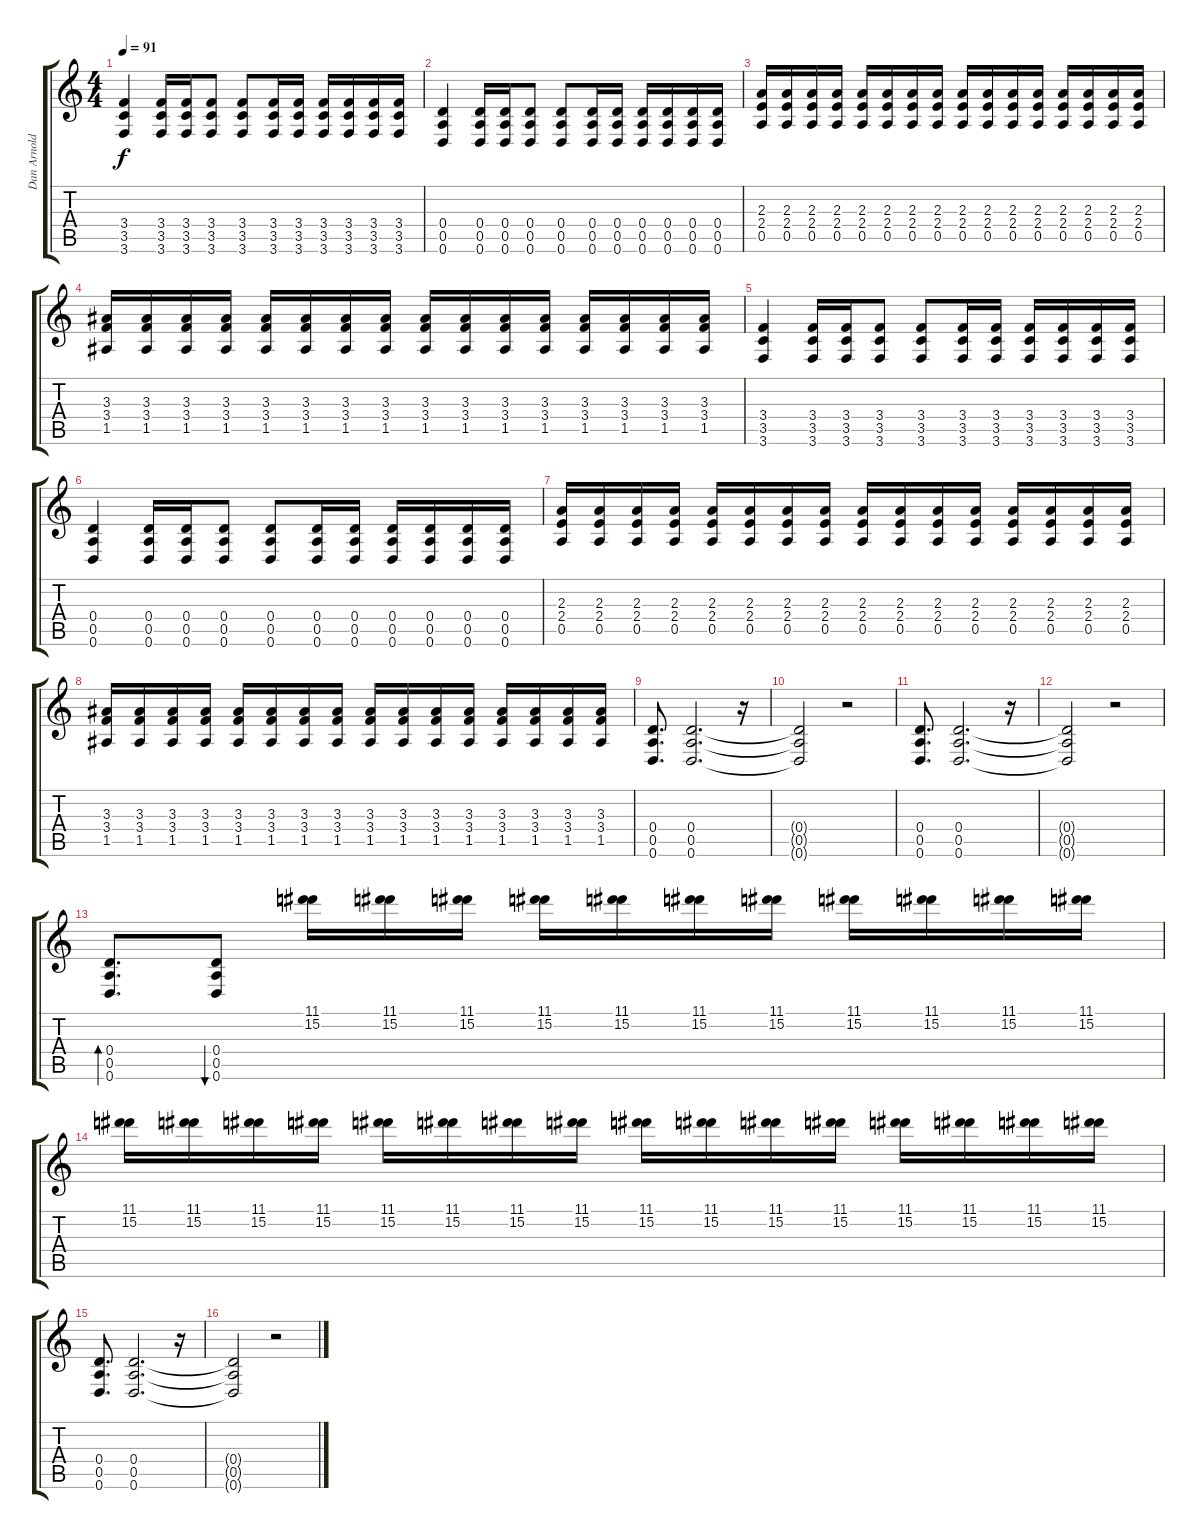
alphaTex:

\track ("Dan Arnold" "Dan Arnold") {instrument overdrivenguitar}
\staff {score tabs}
\tuning (E4 B3 G3 D3 A2 D2) {hide}
\ts (4 4)
\tempo 91
\clef g2
\ks c
(3.4 3.5 3.6).4{dy f} (3.4 3.5 3.6).16 (3.4 3.5 3.6).16 (3.4 3.5 3.6).8 (3.4 3.5 3.6).8 (3.4 3.5 3.6).16 (3.4 3.5 3.6).16 (3.4 3.5 3.6).16 (3.4 3.5 3.6).16 (3.4 3.5 3.6).16 (3.4 3.5 3.6).16 |
(0.4 0.5 0.6).4 (0.4 0.5 0.6).16 (0.4 0.5 0.6).16 (0.4 0.5 0.6).8 (0.4 0.5 0.6).8 (0.4 0.5 0.6).16 (0.4 0.5 0.6).16 (0.4 0.5 0.6).16 (0.4 0.5 0.6).16 (0.4 0.5 0.6).16 (0.4 0.5 0.6).16 |
(2.3 2.4 0.5).16 (2.3 2.4 0.5).16 (2.3 2.4 0.5).16 (2.3 2.4 0.5).16 (2.3 2.4 0.5).16 (2.3 2.4 0.5).16 (2.3 2.4 0.5).16 (2.3 2.4 0.5).16 (2.3 2.4 0.5).16 (2.3 2.4 0.5).16 (2.3 2.4 0.5).16 (2.3 2.4 0.5).16 (2.3 2.4 0.5).16 (2.3 2.4 0.5).16 (2.3 2.4 0.5).16 (2.3 2.4 0.5).16 |
(3.3 3.4 1.5).16 (3.3 3.4 1.5).16 (3.3 3.4 1.5).16 (3.3 3.4 1.5).16 (3.3 3.4 1.5).16 (3.3 3.4 1.5).16 (3.3 3.4 1.5).16 (3.3 3.4 1.5).16 (3.3 3.4 1.5).16 (3.3 3.4 1.5).16 (3.3 3.4 1.5).16 (3.3 3.4 1.5).16 (3.3 3.4 1.5).16 (3.3 3.4 1.5).16 (3.3 3.4 1.5).16 (3.3 3.4 1.5).16 |
(3.4 3.5 3.6).4 (3.4 3.5 3.6).16 (3.4 3.5 3.6).16 (3.4 3.5 3.6).8 (3.4 3.5 3.6).8 (3.4 3.5 3.6).16 (3.4 3.5 3.6).16 (3.4 3.5 3.6).16 (3.4 3.5 3.6).16 (3.4 3.5 3.6).16 (3.4 3.5 3.6).16 |
(0.4 0.5 0.6).4 (0.4 0.5 0.6).16 (0.4 0.5 0.6).16 (0.4 0.5 0.6).8 (0.4 0.5 0.6).8 (0.4 0.5 0.6).16 (0.4 0.5 0.6).16 (0.4 0.5 0.6).16 (0.4 0.5 0.6).16 (0.4 0.5 0.6).16 (0.4 0.5 0.6).16 |
(2.3 2.4 0.5).16 (2.3 2.4 0.5).16 (2.3 2.4 0.5).16 (2.3 2.4 0.5).16 (2.3 2.4 0.5).16 (2.3 2.4 0.5).16 (2.3 2.4 0.5).16 (2.3 2.4 0.5).16 (2.3 2.4 0.5).16 (2.3 2.4 0.5).16 (2.3 2.4 0.5).16 (2.3 2.4 0.5).16 (2.3 2.4 0.5).16 (2.3 2.4 0.5).16 (2.3 2.4 0.5).16 (2.3 2.4 0.5).16 |
(3.3 3.4 1.5).16 (3.3 3.4 1.5).16 (3.3 3.4 1.5).16 (3.3 3.4 1.5).16 (3.3 3.4 1.5).16 (3.3 3.4 1.5).16 (3.3 3.4 1.5).16 (3.3 3.4 1.5).16 (3.3 3.4 1.5).16 (3.3 3.4 1.5).16 (3.3 3.4 1.5).16 (3.3 3.4 1.5).16 (3.3 3.4 1.5).16 (3.3 3.4 1.5).16 (3.3 3.4 1.5).16 (3.3 3.4 1.5).16 |
(0.4 0.5 0.6).8{d} (0.4 0.5 0.6).2{d} r.16 |
(0.4{t} 0.5{t} 0.6{t}).2 r.2 |
(0.4 0.5 0.6).8{d} (0.4 0.5 0.6).2{d} r.16 |
(0.4{t} 0.5{t} 0.6{t}).2 r.2 |
(0.4 0.5 0.6).8{d bd 60} (0.4 0.5 0.6).8{bu 60} (11.1 15.2).16 (11.1 15.2).16 (11.1 15.2).16 (11.1 15.2).16 (11.1 15.2).16 (11.1 15.2).16 (11.1 15.2).16 (11.1 15.2).16 (11.1 15.2).16 (11.1 15.2).16 (11.1 15.2).16 |
(11.1 15.2).16 (11.1 15.2).16 (11.1 15.2).16 (11.1 15.2).16 (11.1 15.2).16 (11.1 15.2).16 (11.1 15.2).16 (11.1 15.2).16 (11.1 15.2).16 (11.1 15.2).16 (11.1 15.2).16 (11.1 15.2).16 (11.1 15.2).16 (11.1 15.2).16 (11.1 15.2).16 (11.1 15.2).16 |
(0.4 0.5 0.6).8{d} (0.4 0.5 0.6).2{d} r.16 |
(0.4{t} 0.5{t} 0.6{t}).2 r.2
